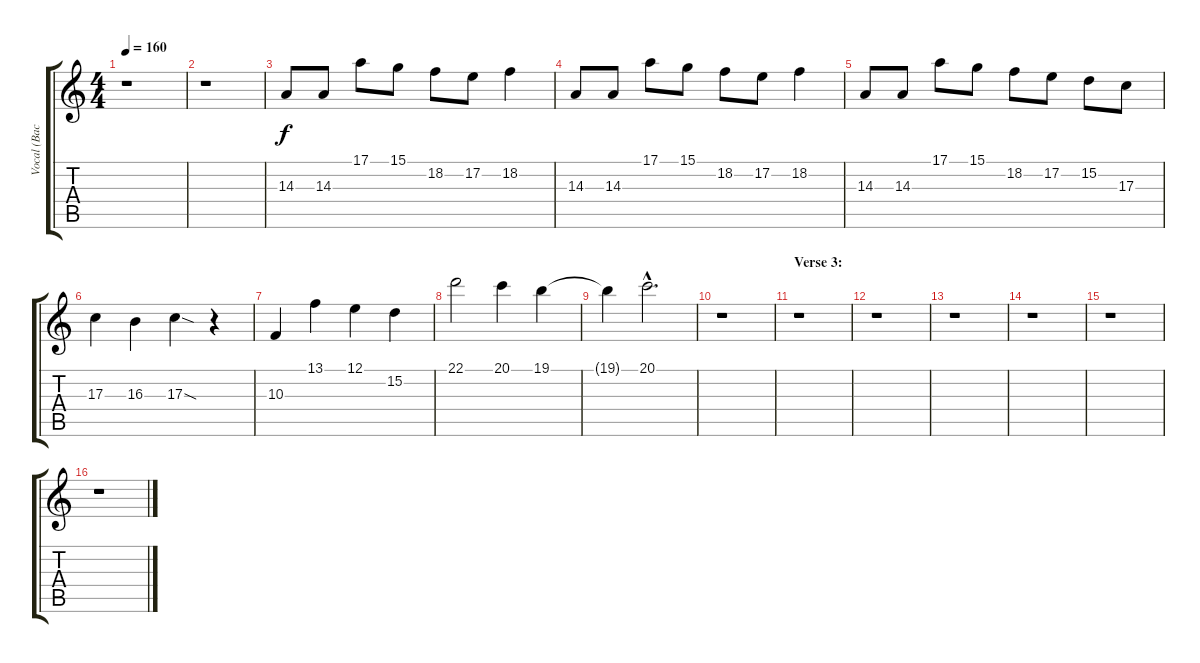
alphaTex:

\track ("Vocal (Backing)" "Vocal (Bac") {instrument oboe}
\staff {score tabs}
\tuning (E4 B3 G3 D3 A2 E2) {hide}
\ts (4 4)
\tempo 160
\clef g2
\ks c
r.1{dy f} |
r.1 |
14.3.8{volume 6 instrument oboe} 14.3.8 17.1.8 15.1.8 18.2.8 17.2.8 18.2.4 |
14.3.8 14.3.8 17.1.8 15.1.8 18.2.8 17.2.8 18.2.4 |
14.3.8 14.3.8 17.1.8 15.1.8 18.2.8 17.2.8 15.2.8 17.3.8 |
17.3.4 16.3.4 17.3{sod}.4 r.4 |
10.3.4 13.1.4 12.1.4 15.2.4 |
22.1.2 20.1.4 19.1.4 |
19.1{t}.4 20.1{hac}.2{d} |
r.1 |
\section ("" "Verse 3:")
r.1 |
r.1 |
r.1 |
r.1 |
r.1 |
r.1
